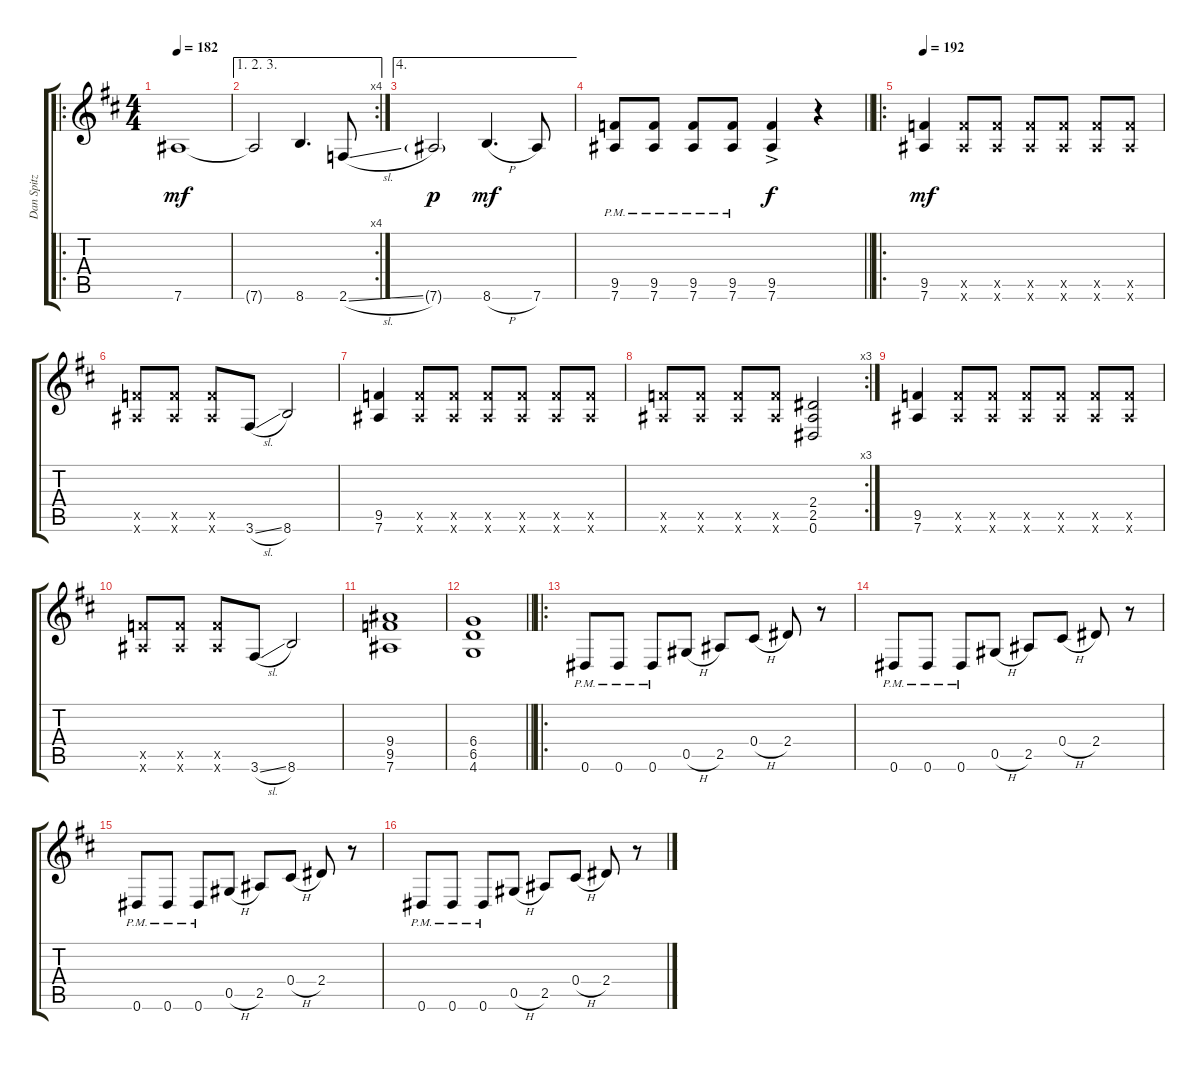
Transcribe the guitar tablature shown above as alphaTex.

\track ("Dan Spitz" "Dan Spitz") {instrument distortionguitar}
\staff {score tabs}
\tuning (Eb4 Bb3 Gb3 Db3 Ab2 Eb2) {hide}
\ro
\ts (4 4)
\tempo 182
\clef g2
\ks d
7.6.1{dy mf} |
\ae (1 2 3)
\rc 4
7.6{t}.2 8.6.4{d} 2.6{sl}.8 |
\ae 4
7.6{g}.2{dy p} 8.6{h}.4{d dy mf} 7.6.8 |
\barLineRight lightlight
(9.5{pm} 7.6{pm}).8 (9.5{pm} 7.6{pm}).8 (9.5{pm} 7.6{pm}).8 (9.5{pm} 7.6{pm}).8 (9.5{ac} 7.6{ac}).4{dy f} r.4 |
\ro
\tempo 192
(9.5 7.6).4{dy mf} (9.5{x} 7.6{x}).8 (9.5{x} 7.6{x}).8 (9.5{x} 7.6{x}).8 (9.5{x} 7.6{x}).8 (9.5{x} 7.6{x}).8 (9.5{x} 7.6{x}).8 |
(9.5{x} 7.6{x}).8 (9.5{x} 7.6{x}).8 (9.5{x} 7.6{x}).8 3.6{sl}.8 8.6.2 |
(9.5 7.6).4 (9.5{x} 7.6{x}).8 (9.5{x} 7.6{x}).8 (9.5{x} 7.6{x}).8 (9.5{x} 7.6{x}).8 (9.5{x} 7.6{x}).8 (9.5{x} 7.6{x}).8 |
\rc 3
(9.5{x} 7.6{x}).8 (9.5{x} 7.6{x}).8 (9.5{x} 7.6{x}).8 (9.5{x} 7.6{x}).8 (2.4 2.5 0.6).2 |
(9.5 7.6).4 (9.5{x} 7.6{x}).8 (9.5{x} 7.6{x}).8 (9.5{x} 7.6{x}).8 (9.5{x} 7.6{x}).8 (9.5{x} 7.6{x}).8 (9.5{x} 7.6{x}).8 |
(9.5{x} 7.6{x}).8 (9.5{x} 7.6{x}).8 (9.5{x} 7.6{x}).8 3.6{sl}.8 8.6.2 |
(9.4 9.5 7.6).1 |
\barLineRight lightlight
(6.4 6.5 4.6).1 |
\ro
0.6{pm}.8 0.6{pm}.8 0.6{pm}.8 0.5{h}.8 2.5.8 0.4{h}.8 2.4.8 r.8 |
0.6{pm}.8 0.6{pm}.8 0.6{pm}.8 0.5{h}.8 2.5.8 0.4{h}.8 2.4.8 r.8 |
0.6{pm}.8 0.6{pm}.8 0.6{pm}.8 0.5{h}.8 2.5.8 0.4{h}.8 2.4.8 r.8 |
0.6{pm}.8 0.6{pm}.8 0.6{pm}.8 0.5{h}.8 2.5.8 0.4{h}.8 2.4.8 r.8
